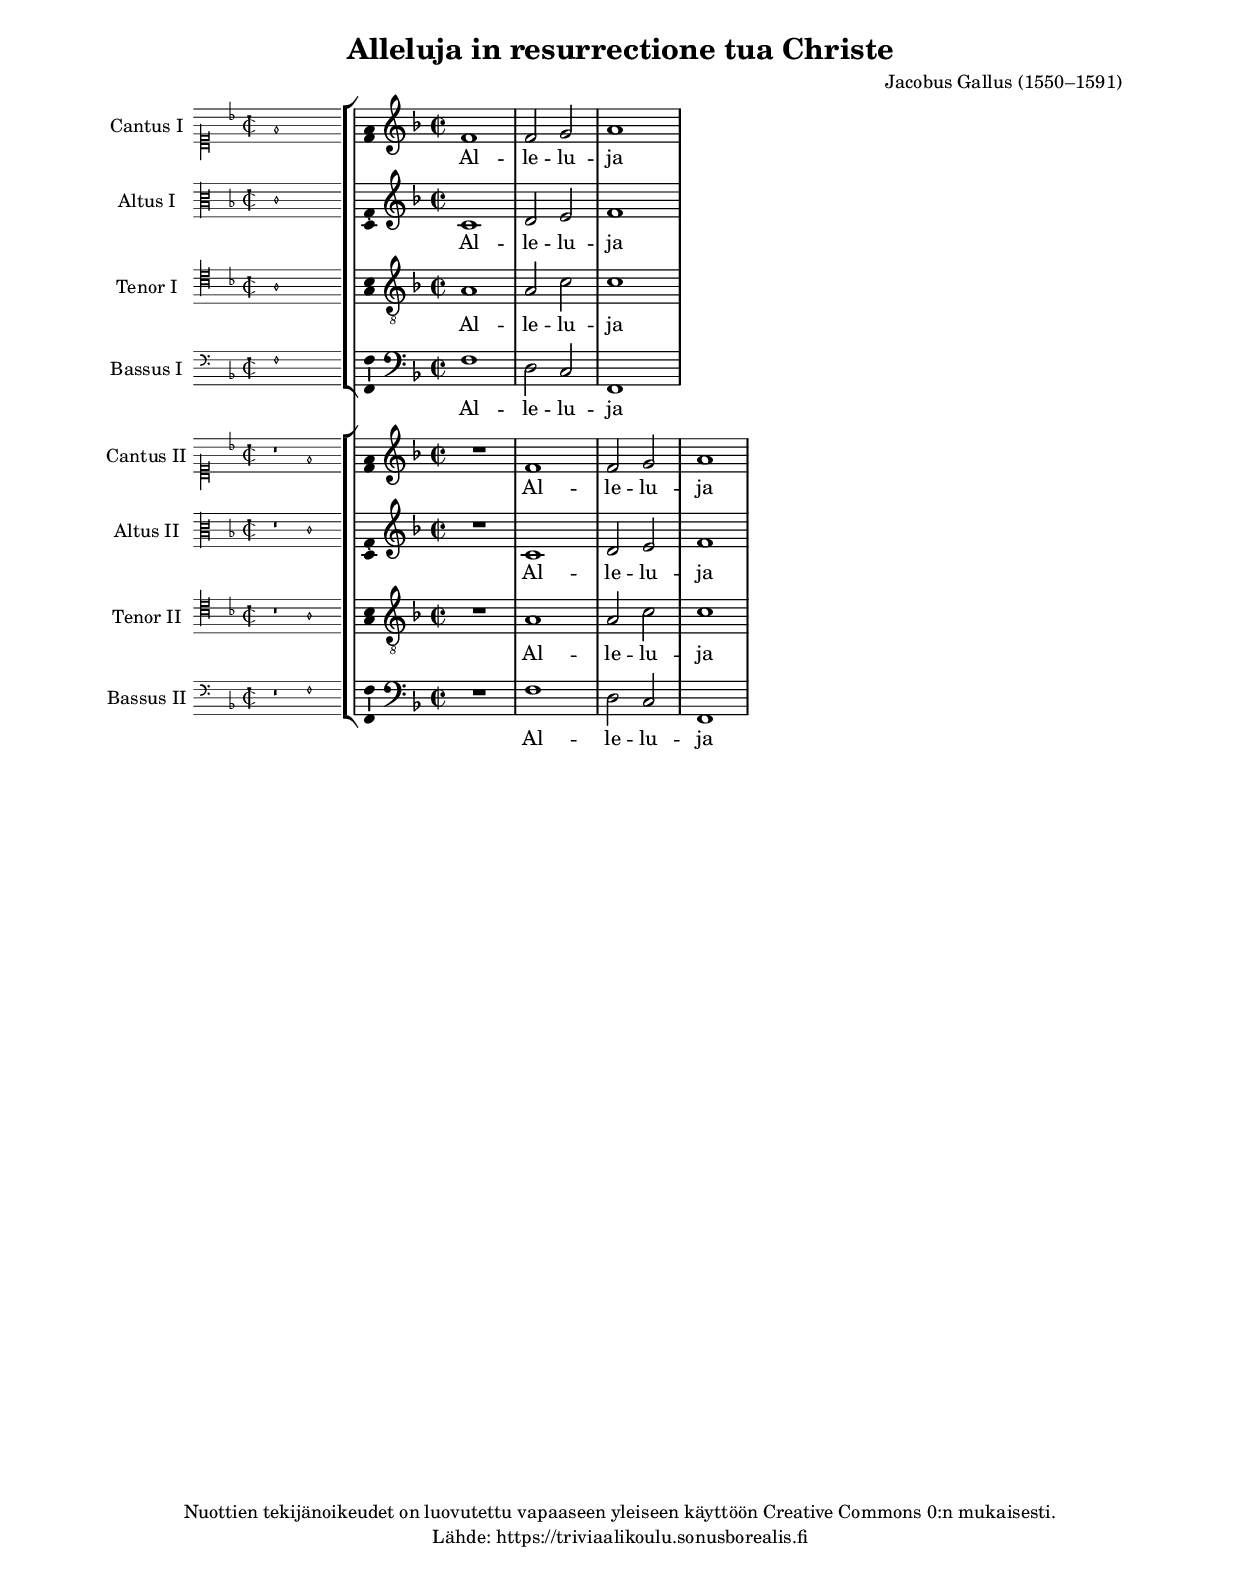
\version "2.19.49"
\include "suomi.ly"

\include "../paper-margins.ily"

global = {
%  \numericTimeSignature
  \time 2/2
%	\set Timing.measureLength = #(ly:make-moment 4/2)
%  \autoBeamOff
  \key f \major
  \set Staff.midiInstrument = #"voice oohs"
}

stanzaOneLyricsChoirOne = \lyricmode {
    Al -- le -- lu -- ja
}



% First choir

SopranoOneMusic = \relative c' {
	\set Staff.instrumentName = #"Cantus I"
	\set Staff.shortInstrumentName = "C I"

	\incipit { \clef "mensural-c1" \key f \major \time 2/2 f'1 }

	f1 | f2 g | a1 |
}

AltoOneMusic = \relative c' {
	\set Staff.instrumentName = #"Altus I"
	\set Staff.shortInstrumentName = "A I"

	\incipit { \clef "mensural-c3" \key f \major \time 2/2 c'1 }

	c1 | d2 e | f1 |
}

TenoreOneMusic = \relative c' {
	\set Staff.instrumentName = #"Tenor I"
	\set Staff.shortInstrumentName = "T I"

	\incipit { \clef "mensural-c4" \key f \major \time 2/2 a1 }

	\clef "treble_8"
	a1 | a2 c | c1 |
}

BassOneMusic = \relative c {
	\set Staff.instrumentName = #"Bassus I"
	\set Staff.shortInstrumentName = "B I"

	\incipit { \clef "mensural-f" \key f \major \time 2/2 f1 }

	\clef bass
	f1 | d2 c | f,1 |
}


% Second choir

SopranoTwoMusic = \relative c' {
	\set Staff.instrumentName = #"Cantus II"
	\set Staff.shortInstrumentName = "C II"

	\incipit {
		\clef "mensural-c1" \key f \major \time 2/2
		r1 f'1
	}

	R1 | f1 | f2 g | a1 |
}

AltoTwoMusic = \relative c' {
	\set Staff.instrumentName = #"Altus II"
	\set Staff.shortInstrumentName = "A II"

	\incipit {
		\clef "mensural-c3" \key f \major \time 2/2
		r1 c'1
	}

	R1 | c1 | d2 e | f1 |
}

TenoreTwoMusic = \relative c' {
	\set Staff.instrumentName = #"Tenor II"
	\set Staff.shortInstrumentName = "T II"

	\incipit {
		\clef "mensural-c4" \key f \major \time 2/2
		r1 a1
	}

	\clef "treble_8"
	R1 | a1 | a2 c | c1 |
}


BassTwoMusic = \relative c {
	\set Staff.instrumentName = #"Bassus II"
	\set Staff.shortInstrumentName = "B II"

	\incipit {
		\clef "mensural-f" \key f \major \time 2/2
		r1 f1
	}

	\clef bass
	R1 | f1 | d2 c | f,1 |
}


#(set-global-staff-size 16)

\header {
  title = "Alleluja in resurrectione tua Christe"
%  subtitle = ""
  composer = "Jacobus Gallus (1550–1591)"
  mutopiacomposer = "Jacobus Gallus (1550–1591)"
%  instrument = "Voice (SATB)"
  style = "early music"
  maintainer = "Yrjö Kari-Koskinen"
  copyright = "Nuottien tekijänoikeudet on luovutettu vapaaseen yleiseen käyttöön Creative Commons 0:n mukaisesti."
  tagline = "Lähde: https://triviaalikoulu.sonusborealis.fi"
}

\paper {
	system-separator-markup = \slashSeparator
}

\score {
<<
  \new StaffGroup = choirOneStaff <<
    \new Staff <<
      \new Voice = "Soprano" {
		\global
        \SopranoOneMusic
      }
     \new Lyrics \lyricsto "Soprano" {
       \stanzaOneLyricsChoirOne
     }
    >>
    \new Staff <<
      \new Voice = "Alto" {
        \global
        \AltoOneMusic
      }
     \new Lyrics \lyricsto "Alto" {
       \stanzaOneLyricsChoirOne
     }
    >>
    \new Staff <<
      \new Voice = "Tenore" {
        \global
        \TenoreOneMusic
      }
      \new Lyrics \lyricsto "Tenore" {
       \stanzaOneLyricsChoirOne
      }
    >>
    \new Staff <<
      \new Voice = "Bass" {
        \global
        \BassOneMusic
      }
      \new Lyrics \lyricsto "Bass" {
       \stanzaOneLyricsChoirOne
      }
    >>
  >>

  \new StaffGroup = choirTwoStaff <<
    \new Staff <<
      \new Voice = "SopranoTwo" {
		\global
        \SopranoTwoMusic
      }
     \new Lyrics \lyricsto "SopranoTwo" {
       \stanzaOneLyricsChoirOne
     }
    >>
    \new Staff <<
      \new Voice = "AltoTwo" {
        \global
        \AltoTwoMusic
      }
     \new Lyrics \lyricsto "AltoTwo" {
       \stanzaOneLyricsChoirOne
     }
    >>
    \new Staff <<
      \new Voice = "TenoreTwo" {
        \global
        \TenoreTwoMusic
      }
      \new Lyrics \lyricsto "TenoreTwo" {
       \stanzaOneLyricsChoirOne
      }
    >>
    \new Staff <<
      \new Voice = "BassTwo" {
        \global
        \BassTwoMusic
      }
      \new Lyrics \lyricsto "BassTwo" {
       \stanzaOneLyricsChoirOne
      }
    >>
  >>
>>

  \layout {
    \context {
      \Staff
      \consists "Ambitus_engraver"
    }
    indent = 4\cm
    incipit-width = 2.5\cm
    \context {
     \Score
     \override VerticalAxisGroup.remove-first = ##t
    }
  }
}
